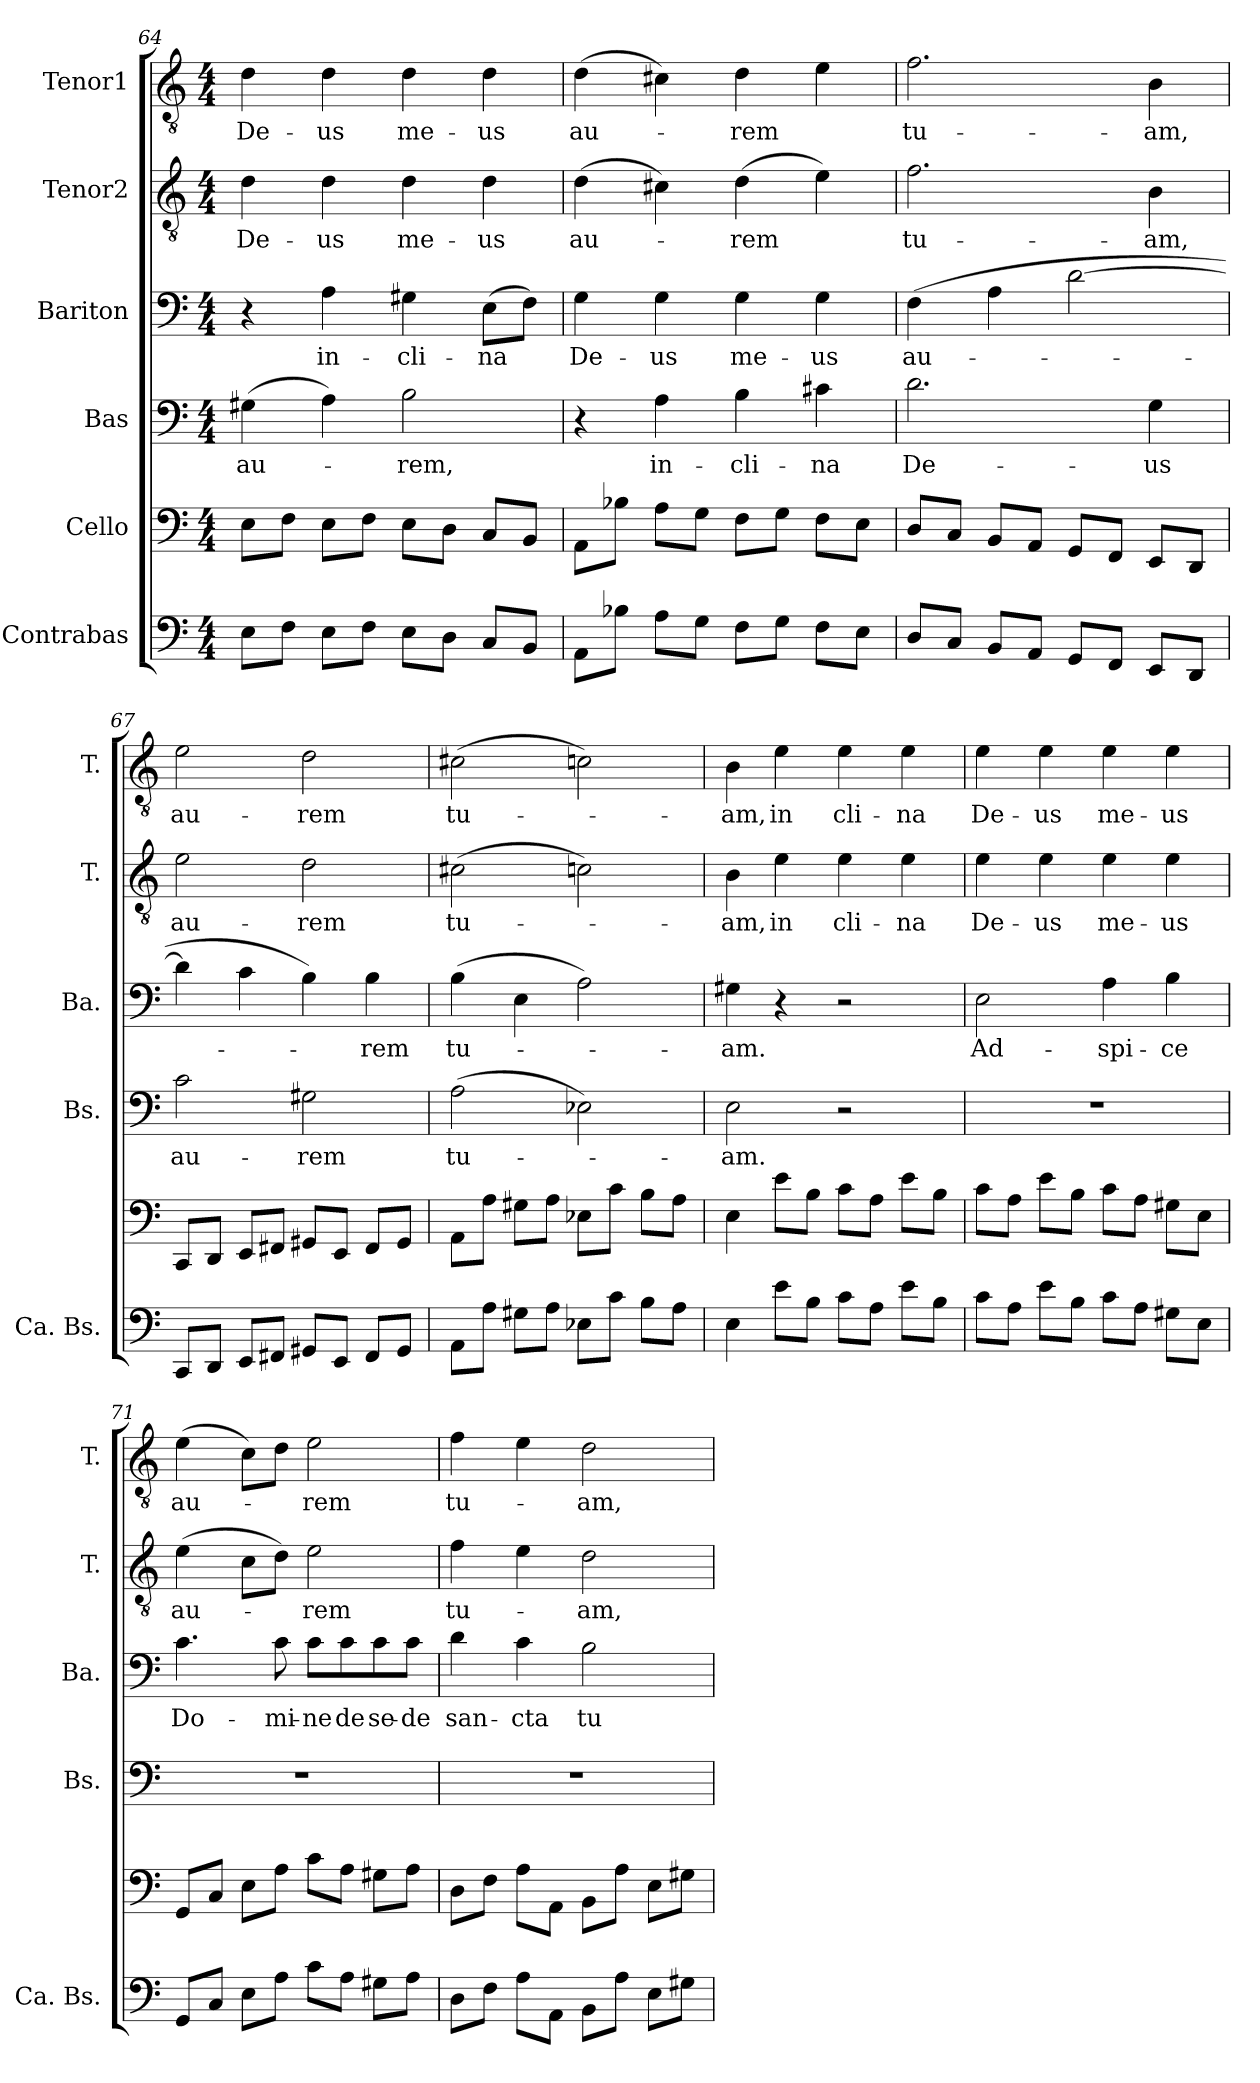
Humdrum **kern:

**kern	**kern	**kern	**text	**kern	**text	**kern	**text	**kern	**text
*part6	*part5	*part4	*part4	*part3	*part3	*part2	*part2	*part1	*part1
*staff6	*staff5	*staff4	*staff4	*staff3	*staff3	*staff2	*staff2	*staff1	*staff1
*I"Contrabas	*I"Cello	*I"Bas	*	*I"Bariton	*	*I"Tenor2	*	*I"Tenor1	*
*I'Ca. Bs.	*	*I'Bs.	*	*I'Ba.	*	*I'T.	*	*I'T.	*
*clefF4	*clefF4	*clefF4	*	*clefF4	*	*clefGv2	*	*clefGv2	*
*ITrd7c12	*	*	*	*	*	*	*	*	*
*k[]	*k[]	*k[]	*	*k[]	*	*k[]	*	*k[]	*
*M4/4	*M4/4	*M4/4	*	*M4/4	*	*M4/4	*	*M4/4	*
=64	=64	=64	=64	=64	=64	=64	=64	=64	=64
!	!	!	!LO:LY:b	!	!	!	!LO:LY:b	!	!LO:LY:b
8EE\L	8E\L	(>4G#X\	au-	4r	.	4d\	De-	4d\	De-
8FF\J	8F\J	.	.	.	.	.	.	.	.
!	!	!	!	!	!LO:LY:b	!	!LO:LY:b	!	!LO:LY:b
8EE\L	8E\L	4A\)	.	4A\	in-	4d\	-us	4d\	-us
8FF\J	8F\J	.	.	.	.	.	.	.	.
!	!	!	!LO:LY:b	!	!LO:LY:b	!	!LO:LY:b	!	!LO:LY:b
8EE\L	8E\L	2B\	-rem,	4G#X\	-cli-	4d\	me-	4d\	me-
8DD\J	8D\J	.	.	.	.	.	.	.	.
!	!	!	!	!	!LO:LY:b	!	!LO:LY:b	!	!LO:LY:b
8CC/L	8C/L	.	.	(>8E\L	-na	4d\	-us	4d\	-us
8BBB/J	8BB/J	.	.	8F\J)	.	.	.	.	.
=65	=65	=65	=65	=65	=65	=65	=65	=65	=65
!	!	!	!	!	!LO:LY:b	!	!LO:LY:b	!	!LO:LY:b
8AAA\L	8AA\L	4r	.	4G\	De-	(>4d\	au-	(>4d\	au-
8BB-X\J	8B-X\J	.	.	.	.	.	.	.	.
!	!	!	!LO:LY:b	!	!LO:LY:b	!	!	!	!
8AA\L	8A\L	4A\	in-	4G\	-us	4c#X\)	.	4c#X\)	.
8GG\J	8G\J	.	.	.	.	.	.	.	.
!	!	!	!LO:LY:b	!	!LO:LY:b	!	!LO:LY:b	!	!LO:LY:b
8FF\L	8F\L	4B\	-cli-	4G\	me-	(>4d\	-rem	4d\	-rem
8GG\J	8G\J	.	.	.	.	.	.	.	.
!	!	!	!LO:LY:b	!	!LO:LY:b	!	!	!	!
8FF\L	8F\L	4c#X\	-na	4G\	-us	4e\)	.	4e\	.
8EE\J	8E\J	.	.	.	.	.	.	.	.
!!LO:PB:g=z
=66	=66	=66	=66	=66	=66	=66	=66	=66	=66
!	!	!	!LO:LY:b	!	!LO:LY:b	!	!LO:LY:b	!	!LO:LY:b
8DD/L	8D/L	2.d\	De-	(>4F\	au-	2.f\	tu-	2.f\	tu-
8CC/J	8C/J	.	.	.	.	.	.	.	.
8BBB/L	8BB/L	.	.	4A\	.	.	.	.	.
8AAA/J	8AA/J	.	.	.	.	.	.	.	.
8GGG/L	8GG/L	.	.	[2d\	.	.	.	.	.
8FFF/J	8FF/J	.	.	.	.	.	.	.	.
!	!	!	!LO:LY:b	!	!	!	!LO:LY:b	!	!LO:LY:b
8EEE/L	8EE/L	4G\	-us	.	.	4B\	-am,	4B\	-am,
8DDD/J	8DD/J	.	.	.	.	.	.	.	.
=67	=67	=67	=67	=67	=67	=67	=67	=67	=67
!	!	!	!LO:LY:b	!	!	!	!LO:LY:b	!	!LO:LY:b
8CCC/L	8CC/L	2c\	au-	4d\]	.	2e\	au-	2e\	au-
8DDD/J	8DD/J	.	.	.	.	.	.	.	.
8EEE/L	8EE/L	.	.	4c\	.	.	.	.	.
8FFF#X/J	8FF#X/J	.	.	.	.	.	.	.	.
!	!	!	!LO:LY:b	!	!	!	!LO:LY:b	!	!LO:LY:b
8GGG#X/L	8GG#X/L	2G#X\	-rem	4B\)	.	2d\	-rem	2d\	-rem
8EEE/J	8EE/J	.	.	.	.	.	.	.	.
!	!	!	!	!	!LO:LY:b	!	!	!	!
8FFF#/L	8FF#/L	.	.	4B\	-rem	.	.	.	.
8GGG#/J	8GG#/J	.	.	.	.	.	.	.	.
=68	=68	=68	=68	=68	=68	=68	=68	=68	=68
!	!	!	!LO:LY:b	!	!LO:LY:b	!	!LO:LY:b	!	!LO:LY:b
8AAA\L	8AA\L	(>2A\	tu-	(>4B\	tu-	(>2c#X\	tu-	(>2c#X\	tu-
8AA\J	8A\J	.	.	.	.	.	.	.	.
8GG#X\L	8G#X\L	.	.	4E\	.	.	.	.	.
8AA\J	8A\J	.	.	.	.	.	.	.	.
8EE-X\L	8E-X\L	2E-X\)	.	2A\)	.	2cn\)	.	2cn\)	.
8C\J	8c\J	.	.	.	.	.	.	.	.
8BB\L	8B\L	.	.	.	.	.	.	.	.
8AA\J	8A\J	.	.	.	.	.	.	.	.
=69	=69	=69	=69	=69	=69	=69	=69	=69	=69
!	!	!	!LO:LY:b	!	!LO:LY:b	!	!LO:LY:b	!	!LO:LY:b
4EE\	4E\	2E\	-am.	4G#X\	-am.	4B\	-am,	4B\	-am,
!	!	!	!	!	!	!	!LO:LY:b	!	!LO:LY:b
8E\L	8e\L	.	.	4r	.	4e\	in	4e\	in
8BB\J	8B\J	.	.	.	.	.	.	.	.
!	!	!	!	!	!	!	!LO:LY:b	!	!LO:LY:b
8C\L	8c\L	2r	.	2r	.	4e\	cli-	4e\	cli-
8AA\J	8A\J	.	.	.	.	.	.	.	.
!	!	!	!	!	!	!	!LO:LY:b	!	!LO:LY:b
8E\L	8e\L	.	.	.	.	4e\	-na	4e\	-na
8BB\J	8B\J	.	.	.	.	.	.	.	.
=70	=70	=70	=70	=70	=70	=70	=70	=70	=70
!	!	!	!	!	!LO:LY:b	!	!LO:LY:b	!	!LO:LY:b
8C\L	8c\L	1r	.	2E\	Ad-	4e\	De-	4e\	De-
8AA\J	8A\J	.	.	.	.	.	.	.	.
!	!	!	!	!	!	!	!LO:LY:b	!	!LO:LY:b
8E\L	8e\L	.	.	.	.	4e\	-us	4e\	-us
8BB\J	8B\J	.	.	.	.	.	.	.	.
!	!	!	!	!	!LO:LY:b	!	!LO:LY:b	!	!LO:LY:b
8C\L	8c\L	.	.	4A\	-spi-	4e\	me-	4e\	me-
8AA\J	8A\J	.	.	.	.	.	.	.	.
!	!	!	!	!	!LO:LY:b	!	!LO:LY:b	!	!LO:LY:b
8GG#X\L	8G#X\L	.	.	4B\	-ce	4e\	-us	4e\	-us
8EE\J	8E\J	.	.	.	.	.	.	.	.
=71	=71	=71	=71	=71	=71	=71	=71	=71	=71
!	!	!	!	!	!LO:LY:b	!	!LO:LY:b	!	!LO:LY:b
8GGG/L	8GG/L	1r	.	4.c\	Do-	(>4e\	au-	(>4e\	au-
8CC/J	8C/J	.	.	.	.	.	.	.	.
8EE\L	8E\L	.	.	.	.	8c\L	.	8c\L)	.
!	!	!	!	!	!LO:LY:b	!	!	!	!
8AA\J	8A\J	.	.	8c\	-mi-	8d\J)	.	8d\J	.
!	!	!	!	!	!LO:LY:b	!	!LO:LY:b	!	!LO:LY:b
8C\L	8c\L	.	.	8c\L	-ne	2e\	-rem	2e\	-rem
!	!	!	!	!	!LO:LY:b	!	!	!	!
8AA\J	8A\J	.	.	8c\	de	.	.	.	.
!	!	!	!	!	!LO:LY:b	!	!	!	!
8GG#X\L	8G#X\L	.	.	8c\	se-	.	.	.	.
!	!	!	!	!	!LO:LY:b	!	!	!	!
8AA\J	8A\J	.	.	8c\J	-de	.	.	.	.
=72	=72	=72	=72	=72	=72	=72	=72	=72	=72
!	!	!	!	!	!LO:LY:b	!	!LO:LY:b	!	!LO:LY:b
8DD\L	8D\L	1r	.	4d\	san-	4f\	tu-	4f\	tu-
8FF\J	8F\J	.	.	.	.	.	.	.	.
!	!	!	!	!	!LO:LY:b	!	!	!	!
8AA\L	8A\L	.	.	4c\	-cta	4e\	.	4e\	.
8AAA\J	8AA\J	.	.	.	.	.	.	.	.
!	!	!	!	!	!LO:LY:b	!	!LO:LY:b	!	!LO:LY:b
8BBB\L	8BB\L	.	.	2B\	tu-	2d\	-am,	2d\	-am,
8AA\J	8A\J	.	.	.	.	.	.	.	.
8EE\L	8E\L	.	.	.	.	.	.	.	.
8GG#X\J	8G#X\J	.	.	.	.	.	.	.	.
=	=	=	=	=	=	=	=	=	=
*-	*-	*-	*-	*-	*-	*-	*-	*-	*-
